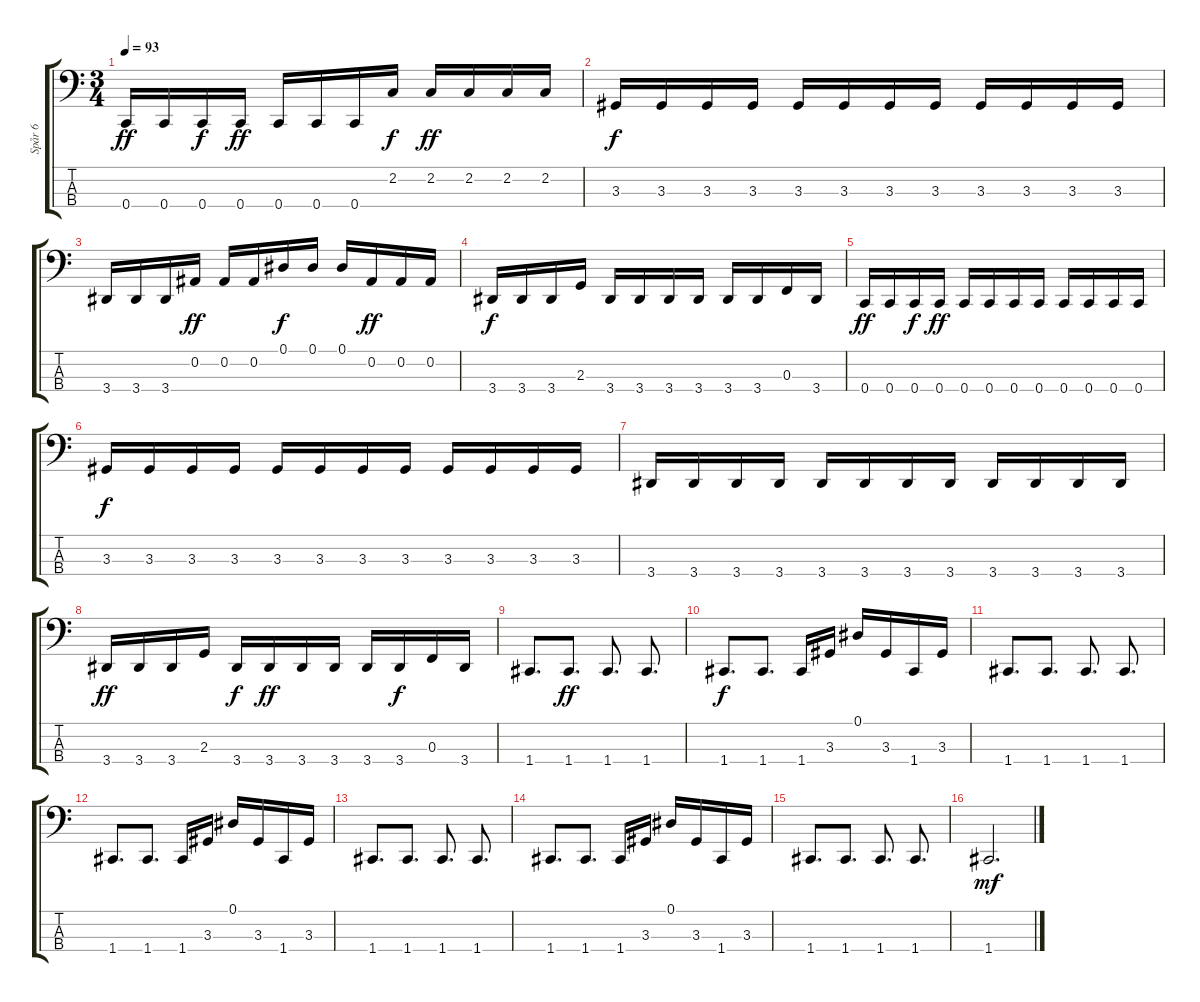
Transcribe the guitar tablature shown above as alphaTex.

\track ("Spår 6" "Spår 6") {instrument electricbasspick}
\staff {score tabs}
\tuning (Eb2 Bb1 F1 C1) {hide}
\ts (3 4)
\tempo 93
\clef f4
\ks c
0.4.16{dy ff} 0.4.16 0.4.16{dy f} 0.4.16{dy ff} 0.4.16 0.4.16 0.4.16 2.2.16{dy f} 2.2.16{dy ff} 2.2.16 2.2.16 2.2.16 |
3.3.16{dy f} 3.3.16 3.3.16 3.3.16 3.3.16 3.3.16 3.3.16 3.3.16 3.3.16 3.3.16 3.3.16 3.3.16 |
3.4.16 3.4.16 3.4.16 0.2.16{dy ff} 0.2.16 0.2.16 0.1.16{dy f} 0.1.16 0.1.16 0.2.16{dy ff} 0.2.16 0.2.16 |
3.4.16{dy f} 3.4.16 3.4.16 2.3.16 3.4.16 3.4.16 3.4.16 3.4.16 3.4.16 3.4.16 0.3.16 3.4.16 |
0.4.16{dy ff} 0.4.16 0.4.16{dy f} 0.4.16{dy ff} 0.4.16 0.4.16 0.4.16 0.4.16 0.4.16 0.4.16 0.4.16 0.4.16 |
3.3.16{dy f} 3.3.16 3.3.16 3.3.16 3.3.16 3.3.16 3.3.16 3.3.16 3.3.16 3.3.16 3.3.16 3.3.16 |
3.4.16 3.4.16 3.4.16 3.4.16 3.4.16 3.4.16 3.4.16 3.4.16 3.4.16 3.4.16 3.4.16 3.4.16 |
3.4.16{dy ff} 3.4.16 3.4.16 2.3.16 3.4.16{dy f} 3.4.16{dy ff} 3.4.16 3.4.16 3.4.16 3.4.16{dy f} 0.3.16 3.4.16 |
1.4.8{d} 1.4.8{d dy ff} 1.4.8{d} 1.4.8{d} |
1.4.8{d dy f} 1.4.8{d} 1.4.16 3.3.16 0.1.16 3.3.16 1.4.16 3.3.16 |
1.4.8{d} 1.4.8{d} 1.4.8{d} 1.4.8{d} |
1.4.8{d} 1.4.8{d} 1.4.16 3.3.16 0.1.16 3.3.16 1.4.16 3.3.16 |
1.4.8{d} 1.4.8{d} 1.4.8{d} 1.4.8{d} |
1.4.8{d} 1.4.8{d} 1.4.16 3.3.16 0.1.16 3.3.16 1.4.16 3.3.16 |
1.4.8{d} 1.4.8{d} 1.4.8{d} 1.4.8{d} |
1.4.2{d dy mf}
